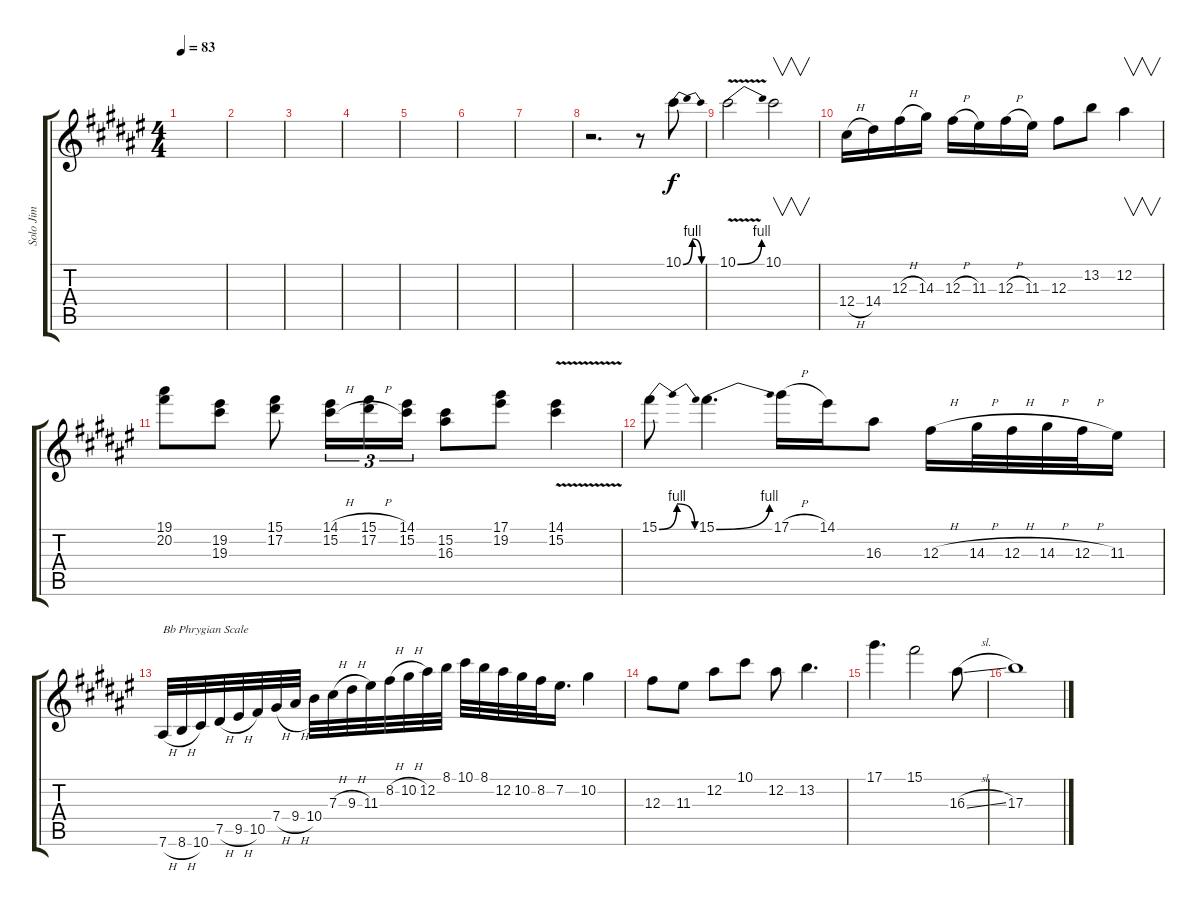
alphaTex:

\track ("Solo Jim" "Solo Jim") {instrument overdrivenguitar}
\staff {score tabs}
\tuning (Eb4 Bb3 Gb3 Db3 Ab2 Eb2) {hide}
\ts (4 4)
\tempo 83
\clef g2
\ks d#minor
|
|
|
|
|
|
|
r.2{d} r.8 10.1{be (bendrelease 0 0 31 4 31 4 60 0)}.8 |
10.1{be (bend 0 0 60 4) v}.2 10.1.2{v} |
12.4{h}.16 14.4.16 12.3{h}.16 14.3.16 12.3{h}.16 11.3.16 12.3{h}.16 11.3.16 12.3.8 13.2.8 12.2.4{v} |
(19.1 20.2).8 (19.2 19.3).8 (15.1 17.2).8 (14.1{h} 15.2{h}).16{tu (3 2)} (15.1{h} 17.2{h}).16{tu (3 2)} (14.1 15.2).16{tu (3 2)} (15.2 16.3).8 (17.1 19.2).8 (14.1{v} 15.2{v}).4 |
15.1{be (bendrelease 0 0 30 4 30 4 60 0)}.8 15.1{be (bend 0 0 60 4)}.4{d} 17.1{h}.16 14.1.16 16.3.8 12.3{h}.16 14.3{h}.32 12.3{h}.32 14.3{h}.32 12.3{h}.32 11.3.16 |
7.6{h}.32{txt "Bb Phrygian Scale"} 8.6{h}.32 10.6.32 7.5{h}.32 9.5{h}.32 10.5.32 7.4{h}.32 9.4{h}.32 10.4.32 7.3{h}.32 9.3{h}.32 11.3.32 8.2{h}.32 10.2{h}.32 12.2.32 8.1.32 10.1.32 8.1.32 12.2.32 10.2.32 8.2.32 7.2.16{d} 10.2.4 |
12.3.8 11.3.8 12.2.8 10.1.8 12.2.8 13.2.4{d} |
17.1.4{d} 15.1.2 16.3{sl}.8 |
17.3.1
